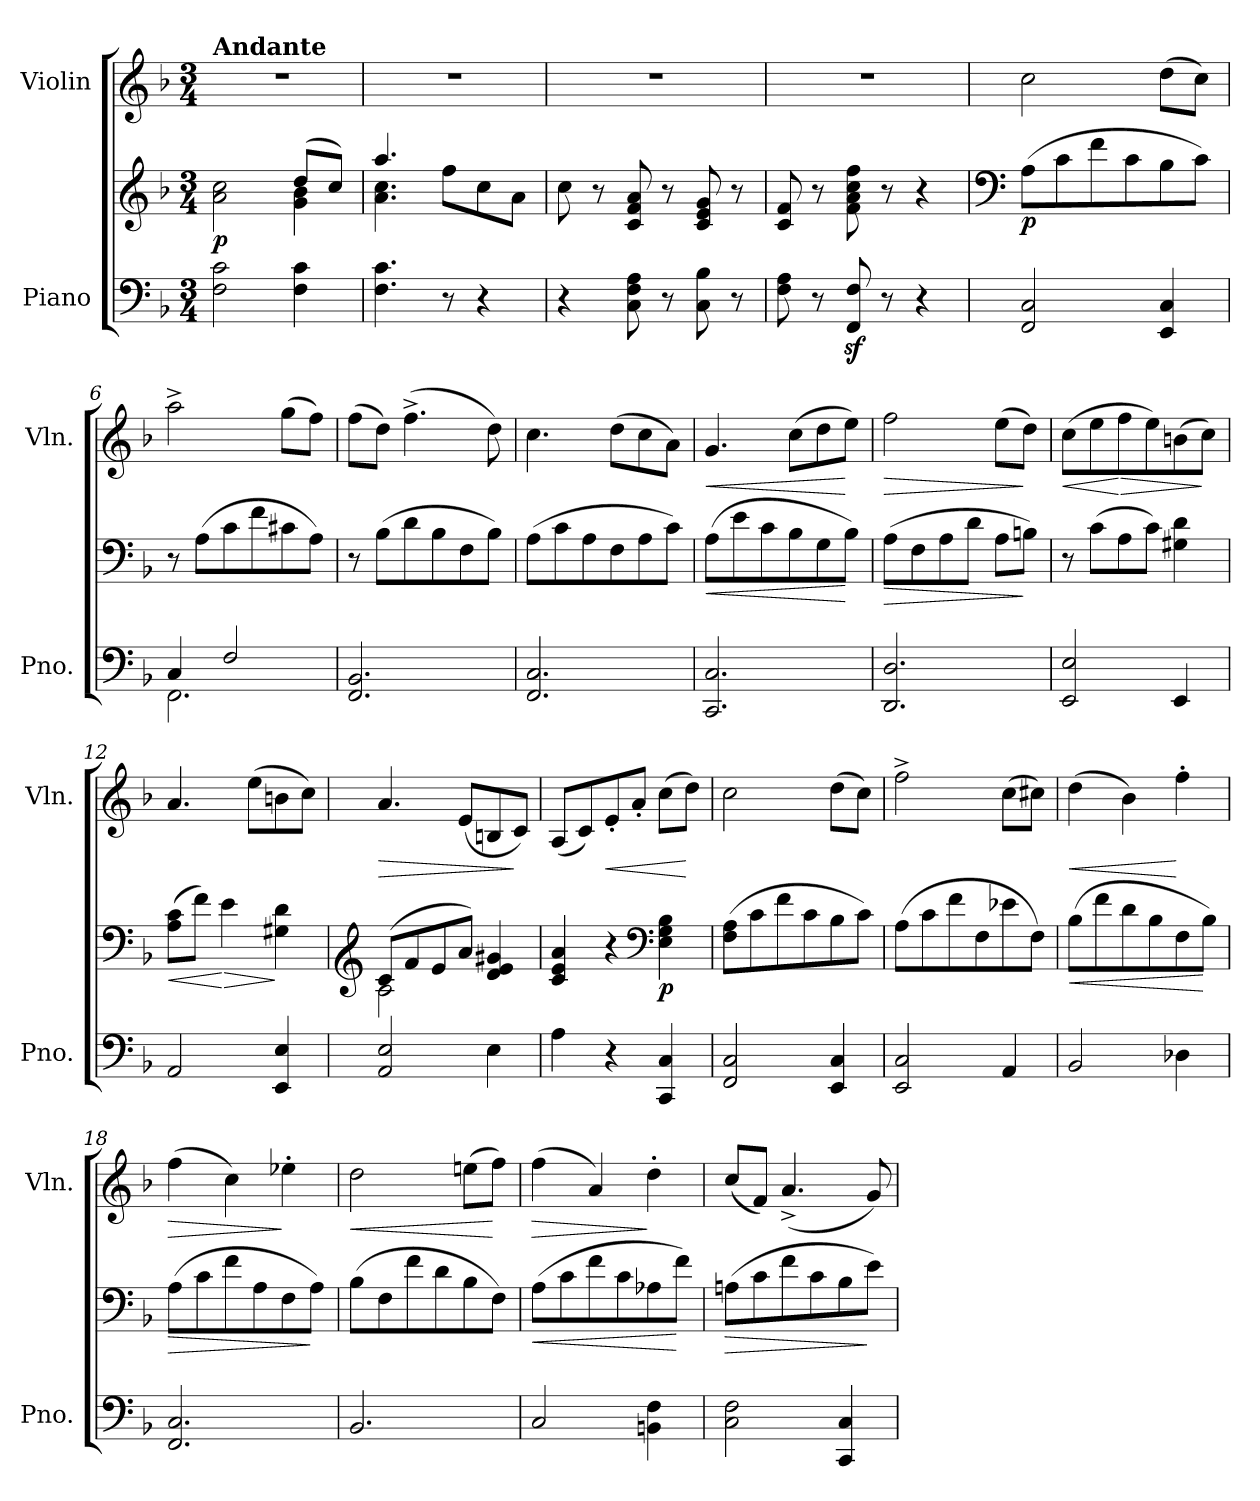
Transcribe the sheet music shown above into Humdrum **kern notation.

**kern	**kern	**dynam	**kern	**dynam
*part2	*part2	*part2	*part1	*part1
*staff3	*staff2	*staff2/3	*staff1	*staff1
*I"Piano	*	*	*I"Violin	*
*I'Pno.	*	*	*I'Vln.	*
*	*	*	*stria5	*
*clefF4	*clefG2	*	*clefG2	*
*k[b-]	*k[b-]	*	*k[b-]	*
*M3/4	*M3/4	*	*M3/4	*
=1	=1	=1	=1	=1
*	*^	*	*	*
!	!	!	!	!LO:TX:a:B:t=Andante	!
!	!	!	!LO:DY:b	!	!
2F\ 2c\	2ryy	2a\ 2cc\	p	2.r	.
4F\ 4c\	(8dd/L	4g\ 4b-\	.	.	.
.	8cc/J)	.	.	.	.
=2	=2	=2	=2	=2	=2
4.F\ 4.c\	4.aa/	4.a\ 4.cc\	.	2.r	.
8r	8ff\L	8ryy	.	.	.
4r	8cc\	4ryy	.	.	.
.	8a\J	.	.	.	.
*	*v	*v	*	*	*
=3	=3	=3	=3	=3
4r	8cc\	.	2.r	.
.	8r	.	.	.
8C\ 8F\ 8A\	8c/ 8f/ 8a/	.	.	.
8r	8r	.	.	.
8C\ 8B-\	8c/ 8e/ 8g/	.	.	.
8r	8r	.	.	.
=4	=4	=4	=4	=4
8F\ 8A\	8c/ 8f/	.	2.r	.
8r	8r	.	.	.
8FF/z< 8F/z<	8f\ 8a\ 8cc\ 8ff\	.	.	.
8r	8r	.	.	.
4r	4r	.	.	.
=5	=5	=5	=5	=5
*	*clefF4	*	*	*
!	!	!LO:DY:b	!	!
2FF/ 2C/	(8A\L	p	2cc\	.
.	8c\	.	.	.
.	8f\	.	.	.
.	8c\	.	.	.
4EE/ 4C/	8B-\	.	(8dd\L	.
.	8c\J)	.	8cc\J)	.
=6	=6	=6	=6	=6
*^	*	*	*	*
4C/	2.FF\	8r	.	2aa^\	.
.	.	(8A\L	.	.	.
2F/	.	8c\	.	.	.
.	.	8f\	.	.	.
.	.	8c#X\	.	(8gg\L	.
.	.	8A\J)	.	8ff\J)	.
*v	*v	*	*	*	*
!!LO:PB:g=z
=7	=7	=7	=7	=7
2.FF/ 2.BB-/	8r	.	(8ff\L	.
.	(8B-\L	.	8dd\J)	.
.	8d\	.	(4.ff^\	.
.	8B-\	.	.	.
.	8F\	.	.	.
.	8B-\J)	.	8dd\)	.
=8	=8	=8	=8	=8
2.FF/ 2.C/	(8A\L	.	4.cc\	.
.	8c\	.	.	.
.	8A\	.	.	.
.	8F\	.	(8dd\L	.
.	8A\	.	8cc\	.
.	8c\J)	.	8a\J)	.
=9	=9	=9	=9	=9
!	!	!LO:HP:b	!	!LO:HP:b
2.CC/ 2.C/	(8A\L	<	4.g/	<
.	8e\	.	.	.
.	8c\	.	.	.
.	8B-\	.	(8cc\L	.
.	8G\	.	8dd\	.
.	8B-\J)	[	8ee\J)	[
=10	=10	=10	=10	=10
!	!	!LO:HP:b	!	!LO:HP:b
2.DD/ 2.D/	(8A\L	>	2ff\	>
.	8F\	.	.	.
.	8A\	.	.	.
.	8d\J	.	.	.
.	8A\L	.	(8ee\L	.
.	8Bn\J)	]	8dd\J)	]
=11	=11	=11	=11	=11
!	!	!	!	!LO:HP:b
2EE/ 2E/	8r	.	(8cc\L	<
.	(8c\L	.	8ee\	.
!	!	!	!	!LO:HP:n=1:b
.	8A\	.	8ff\	[ >
.	8c\J)	.	8ee\)	.
4EE/	4G#X\ 4d\	.	(8bn\	.
.	.	.	8cc\J)	]
=12	=12	=12	=12	=12
!	!	!LO:HP:b	!	!
2AA/	(8A\ 8c\L	<	4.a/	.
.	8f\J)	.	.	.
!	!	!LO:HP:n=1:b	!	!
.	4e\	[ >	.	.
.	.	.	(8ee\L	.
4EE/ 4E/	4G#X\ 4d\	]	8bn\	.
.	.	.	8cc\J)	.
!!LO:PB:g=z
=13	=13	=13	=13	=13
*	*clefG1	*	*	*
*	*^	*	*	*
!	!	!	!	!	!LO:HP:b
2AA/ 2E/	(8e/L	2c\	.	4.a/	>
.	8a/	.	.	.	.
.	8g/	.	.	.	.
.	8cc/J)	.	.	(8e/L	.
4E\	4f/ 4g/ 4b#X/	4ryy	.	8Bn/	.
.	.	.	.	8c/J)	]
*	*v	*v	*	*	*
=14	=14	=14	=14	=14
4A\	4e/ 4g/ 4cc/	.	(8A/L	.
.	.	.	8c/)	.
!	!	!	!	!LO:HP:b
4r	4r	.	8e'/	<
.	.	.	8a'/J	.
*	*clefF4	*	*	*
!	!	!LO:DY:b	!	!
4CC/ 4C/	4E\ 4G\ 4B-\	p	(8cc\L	.
.	.	.	8dd\J)	[
=15	=15	=15	=15	=15
2FF/ 2C/	(8F\ 8A\L	.	2cc\	.
.	8c\	.	.	.
.	8f\	.	.	.
.	8c\	.	.	.
4EE/ 4C/	8B-\	.	(8dd\L	.
.	8c\J)	.	8cc\J)	.
=16	=16	=16	=16	=16
2EE/ 2C/	(8A\L	.	2ff^\	.
.	8c\	.	.	.
.	8f\	.	.	.
.	8F\	.	.	.
4AA/	8e-X\	.	(8cc\L	.
.	8F\J)	.	8cc#X\J)	.
=17	=17	=17	=17	=17
!	!	!LO:HP:b	!	!LO:HP:b
2BB-/	(8B-\L	<	(4dd\	<
.	8f\	.	.	.
.	8d\	.	4b-\)	.
.	8B-\	.	.	.
4D-X\	8F\	.	4ff'\	[
.	8B-\J)	[	.	.
=18	=18	=18	=18	=18
!	!	!LO:HP:b	!	!LO:HP:b
2.FF/ 2.C/	(8A\L	>	(4ff\	>
.	8c\	.	.	.
.	8f\	.	4cc\)	.
.	8A\	.	.	.
.	8F\	.	4ee-X'\	]
.	8A\J)	]	.	.
!!LO:PB:g=z
=19	=19	=19	=19	=19
!	!	!	!	!LO:HP:b
2.BB-/	(8B-\L	.	2dd\	<
.	8F\	.	.	.
.	8f\	.	.	.
.	8d\	.	.	.
.	8B-\	.	(8een\L	.
.	8F\J)	.	8ff\J)	[
=20	=20	=20	=20	=20
!	!	!LO:HP:b	!	!LO:HP:b
2C/	(8A\L	<	(4ff\	>
.	8c\	.	.	.
.	8f\	.	4a/)	.
.	8c\	.	.	.
4BBn\ 4F\	8A-X\	.	4dd'\	]
.	8f\J)	[	.	.
=21	=21	=21	=21	=21
!	!	!LO:HP:b	!	!
2C\ 2F\	(8An\L	>	(8cc/L	.
.	8c\	.	8f/J)	.
.	8f\	.	(4.a^/	.
.	8c\	.	.	.
4CC/ 4C/	8B-\	.	.	.
.	8e\J)	]	8g/)	.
=	=	=	=	=
*-	*-	*-	*-	*-
